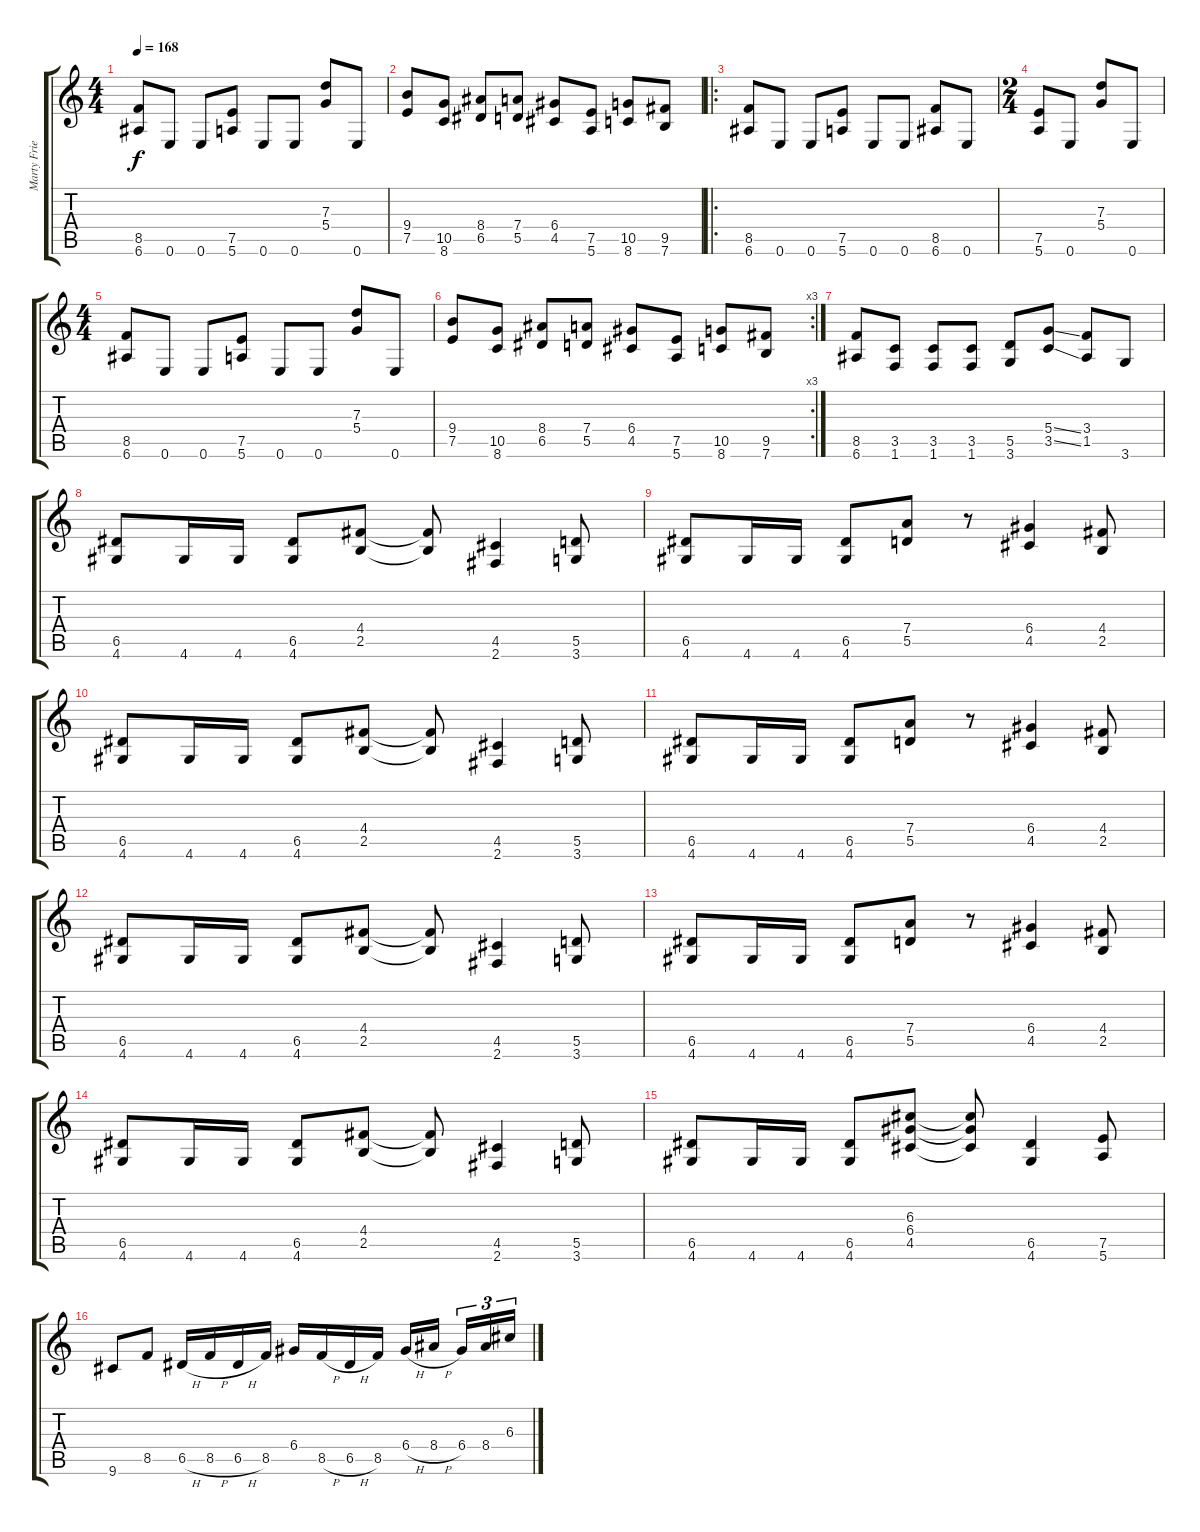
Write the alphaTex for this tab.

\track ("Marty Friedman" "Marty Frie") {instrument distortionguitar}
\staff {score tabs}
\tuning (E4 B3 G3 D3 A2 E2) {hide}
\ts (4 4)
\tempo 168
\clef g2
\ks c
(8.5 6.6).8{dy f} 0.6.8 0.6.8 (7.5 5.6).8 0.6.8 0.6.8 (7.3 5.4).8 0.6.8 |
(9.4 7.5).8 (10.5 8.6).8 (8.4 6.5).8 (7.4 5.5).8 (6.4 4.5).8 (7.5 5.6).8 (10.5 8.6).8 (9.5 7.6).8 |
\ro
(8.5 6.6).8 0.6.8 0.6.8 (7.5 5.6).8 0.6.8 0.6.8 (8.5 6.6).8 0.6.8 |
\ts (2 4)
(7.5 5.6).8 0.6.8 (7.3 5.4).8 0.6.8 |
\ts (4 4)
(8.5 6.6).8 0.6.8 0.6.8 (7.5 5.6).8 0.6.8 0.6.8 (7.3 5.4).8 0.6.8 |
\rc 3
(9.4 7.5).8 (10.5 8.6).8 (8.4 6.5).8 (7.4 5.5).8 (6.4 4.5).8 (7.5 5.6).8 (10.5 8.6).8 (9.5 7.6).8 |
(8.5 6.6).8 (3.5 1.6).8 (3.5 1.6).8 (3.5 1.6).8 (5.5 3.6).8 (5.4{ss} 3.5{ss}).8 (3.4 1.5).8 3.6.8 |
(6.5 4.6).8 4.6.16 4.6.16 (6.5 4.6).8 (4.4 2.5).8 (4.4{t} 2.5{t}).8 (4.5 2.6).4 (5.5 3.6).8 |
(6.5 4.6).8 4.6.16 4.6.16 (6.5 4.6).8 (7.4 5.5).8 r.8 (6.4 4.5).4 (4.4 2.5).8 |
(6.5 4.6).8 4.6.16 4.6.16 (6.5 4.6).8 (4.4 2.5).8 (4.4{t} 2.5{t}).8 (4.5 2.6).4 (5.5 3.6).8 |
(6.5 4.6).8 4.6.16 4.6.16 (6.5 4.6).8 (7.4 5.5).8 r.8 (6.4 4.5).4 (4.4 2.5).8 |
(6.5 4.6).8 4.6.16 4.6.16 (6.5 4.6).8 (4.4 2.5).8 (4.4{t} 2.5{t}).8 (4.5 2.6).4 (5.5 3.6).8 |
(6.5 4.6).8 4.6.16 4.6.16 (6.5 4.6).8 (7.4 5.5).8 r.8 (6.4 4.5).4 (4.4 2.5).8 |
(6.5 4.6).8 4.6.16 4.6.16 (6.5 4.6).8 (4.4 2.5).8 (4.4{t} 2.5{t}).8 (4.5 2.6).4 (5.5 3.6).8 |
(6.5 4.6).8 4.6.16 4.6.16 (6.5 4.6).8 (6.3 6.4 4.5).8 (6.3{t} 6.4{t} 4.5{t}).8 (6.5 4.6).4 (7.5 5.6).8 |
9.6.8 8.5.8 6.5{h}.16 8.5{h}.16 6.5{h}.16 8.5.16 6.4.16 8.5{h}.16 6.5{h}.16 8.5.16 6.4{h}.16 8.4{h}.16 6.4.16{tu (3 2)} 8.4.16{tu (3 2)} 6.3.16{tu (3 2)}
